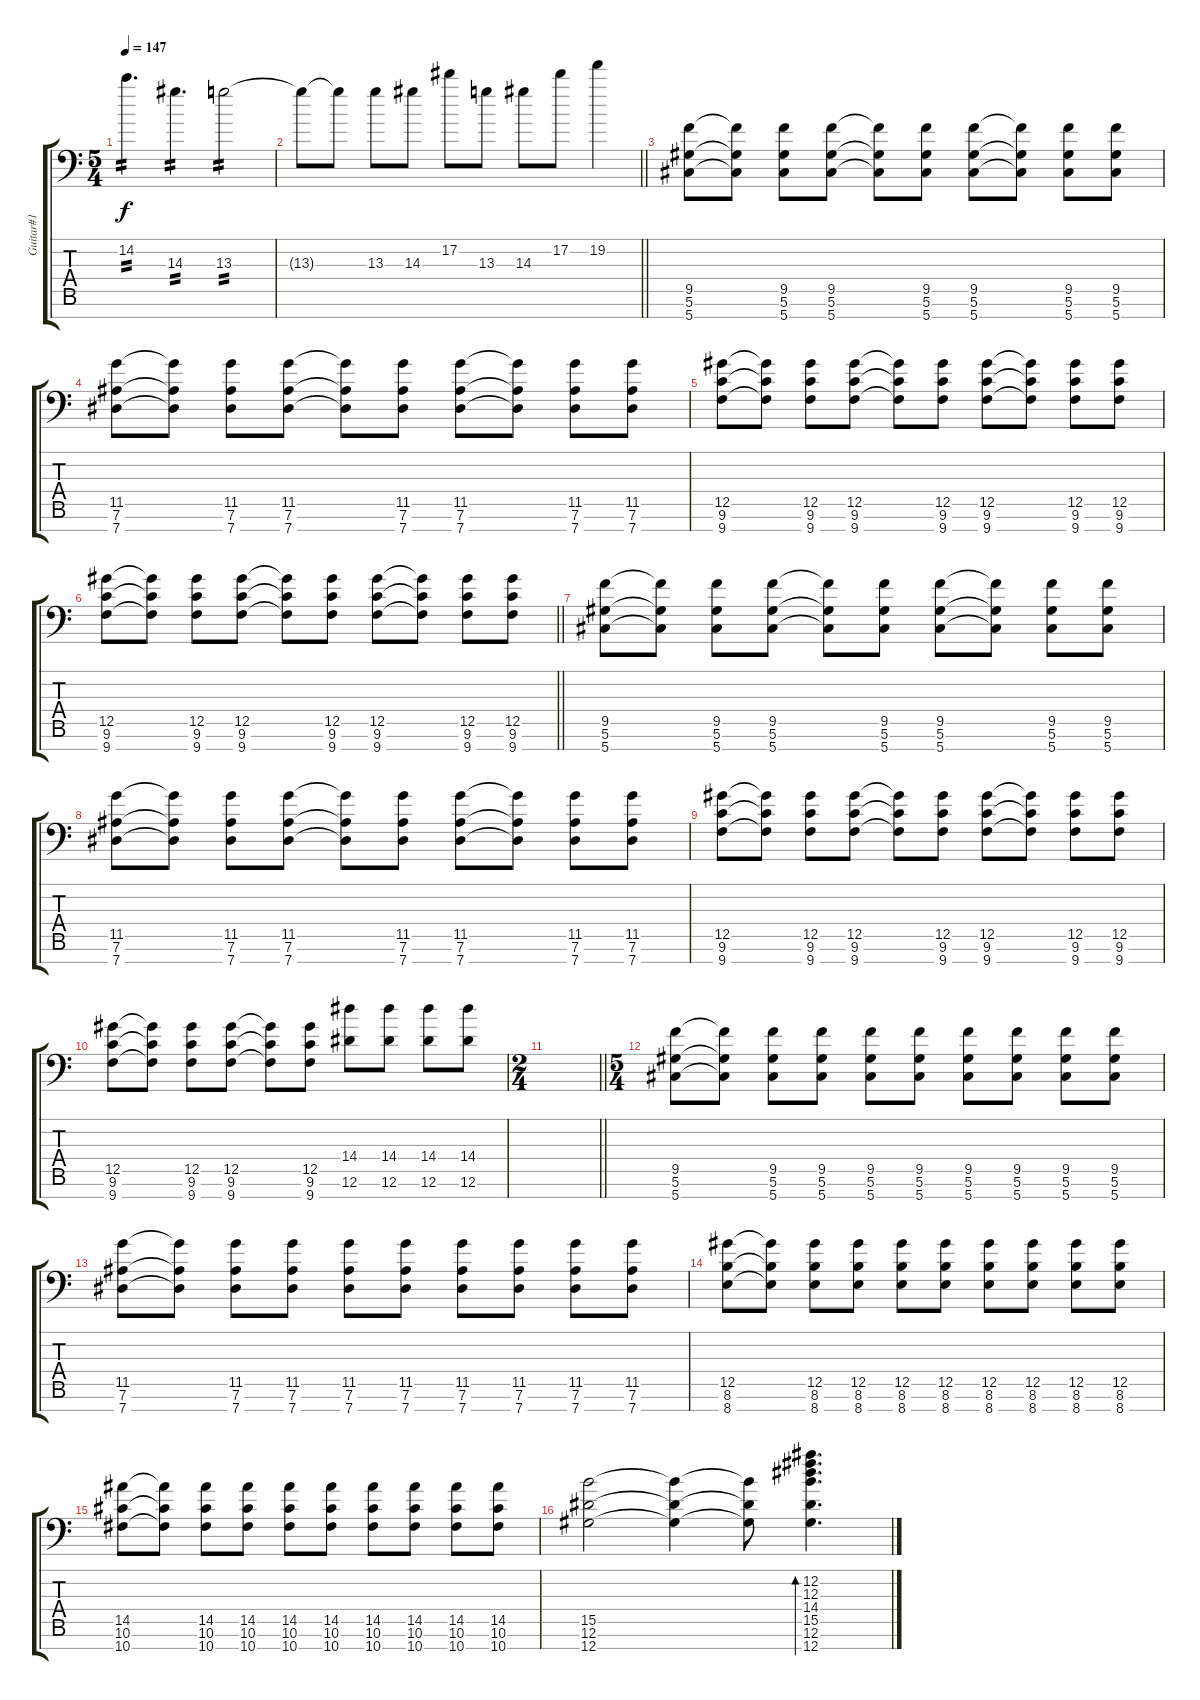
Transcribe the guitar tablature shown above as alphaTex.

\track ("Guitar#1" "Guitar#1") {instrument distortionguitar}
\staff {score tabs}
\tuning (Eb4 Bb3 Gb3 Db3 Ab2 Eb2 Ab1) {hide}
\ts (5 4)
\tempo 147
\clef f4
\ks c
14.2.4{d tp 2 dy f} 14.3.4{d tp 2} 13.3.2{tp 2} |
\barLineRight lightlight
13.3{t}.8 13.3{t}.8 13.3.8 14.3.8 17.2.8 13.3.8 14.3.8 17.2.8 19.2.4 |
\section ("" "")
(9.5 5.6 5.7).8 (9.5{t} 5.6{t} 5.7{t}).8 (9.5 5.6 5.7).8 (9.5 5.6 5.7).8 (9.5{t} 5.6{t} 5.7{t}).8 (9.5 5.6 5.7).8 (9.5 5.6 5.7).8 (9.5{t} 5.6{t} 5.7{t}).8 (9.5 5.6 5.7).8 (9.5 5.6 5.7).8 |
(11.5 7.6 7.7).8 (11.5{t} 7.6{t} 7.7{t}).8 (11.5 7.6 7.7).8 (11.5 7.6 7.7).8 (11.5{t} 7.6{t} 7.7{t}).8 (11.5 7.6 7.7).8 (11.5 7.6 7.7).8 (11.5{t} 7.6{t} 7.7{t}).8 (11.5 7.6 7.7).8 (11.5 7.6 7.7).8 |
(12.5 9.6 9.7).8 (12.5{t} 9.6{t} 9.7{t}).8 (12.5 9.6 9.7).8 (12.5 9.6 9.7).8 (12.5{t} 9.6{t} 9.7{t}).8 (12.5 9.6 9.7).8 (12.5 9.6 9.7).8 (12.5{t} 9.6{t} 9.7{t}).8 (12.5 9.6 9.7).8 (12.5 9.6 9.7).8 |
\barLineRight lightlight
(12.5 9.6 9.7).8 (12.5{t} 9.6{t} 9.7{t}).8 (12.5 9.6 9.7).8 (12.5 9.6 9.7).8 (12.5{t} 9.6{t} 9.7{t}).8 (12.5 9.6 9.7).8 (12.5 9.6 9.7).8 (12.5{t} 9.6{t} 9.7{t}).8 (12.5 9.6 9.7).8 (12.5 9.6 9.7).8 |
\section ("" "")
(9.5 5.6 5.7).8 (9.5{t} 5.6{t} 5.7{t}).8 (9.5 5.6 5.7).8 (9.5 5.6 5.7).8 (9.5{t} 5.6{t} 5.7{t}).8 (9.5 5.6 5.7).8 (9.5 5.6 5.7).8 (9.5{t} 5.6{t} 5.7{t}).8 (9.5 5.6 5.7).8 (9.5 5.6 5.7).8 |
(11.5 7.6 7.7).8 (11.5{t} 7.6{t} 7.7{t}).8 (11.5 7.6 7.7).8 (11.5 7.6 7.7).8 (11.5{t} 7.6{t} 7.7{t}).8 (11.5 7.6 7.7).8 (11.5 7.6 7.7).8 (11.5{t} 7.6{t} 7.7{t}).8 (11.5 7.6 7.7).8 (11.5 7.6 7.7).8 |
(12.5 9.6 9.7).8 (12.5{t} 9.6{t} 9.7{t}).8 (12.5 9.6 9.7).8 (12.5 9.6 9.7).8 (12.5{t} 9.6{t} 9.7{t}).8 (12.5 9.6 9.7).8 (12.5 9.6 9.7).8 (12.5{t} 9.6{t} 9.7{t}).8 (12.5 9.6 9.7).8 (12.5 9.6 9.7).8 |
(12.5 9.6 9.7).8 (12.5{t} 9.6{t} 9.7{t}).8 (12.5 9.6 9.7).8 (12.5 9.6 9.7).8 (12.5{t} 9.6{t} 9.7{t}).8 (12.5 9.6 9.7).8 (14.4 12.6).8 (14.4 12.6).8 (14.4 12.6).8 (14.4 12.6).8 |
\ts (2 4)
\barLineRight lightlight
|
\ts (5 4)
\section ("" "")
(9.5 5.6 5.7).8 (9.5{t} 5.6{t} 5.7{t}).8 (9.5 5.6 5.7).8 (9.5 5.6 5.7).8 (9.5 5.6 5.7).8 (9.5 5.6 5.7).8 (9.5 5.6 5.7).8 (9.5 5.6 5.7).8 (9.5 5.6 5.7).8 (9.5 5.6 5.7).8 |
(11.5 7.6 7.7).8 (11.5{t} 7.6{t} 7.7{t}).8 (11.5 7.6 7.7).8 (11.5 7.6 7.7).8 (11.5 7.6 7.7).8 (11.5 7.6 7.7).8 (11.5 7.6 7.7).8 (11.5 7.6 7.7).8 (11.5 7.6 7.7).8 (11.5 7.6 7.7).8 |
(12.5 8.6 8.7).8 (12.5{t} 8.6{t} 8.7{t}).8 (12.5 8.6 8.7).8 (12.5 8.6 8.7).8 (12.5 8.6 8.7).8 (12.5 8.6 8.7).8 (12.5 8.6 8.7).8 (12.5 8.6 8.7).8 (12.5 8.6 8.7).8 (12.5 8.6 8.7).8 |
(14.5 10.6 10.7).8 (14.5{t} 10.6{t} 10.7{t}).8 (14.5 10.6 10.7).8 (14.5 10.6 10.7).8 (14.5 10.6 10.7).8 (14.5 10.6 10.7).8 (14.5 10.6 10.7).8 (14.5 10.6 10.7).8 (14.5 10.6 10.7).8 (14.5 10.6 10.7).8 |
(15.5 12.6 12.7).2 (15.5{t} 12.6{t} 12.7{t}).4 (15.5{t} 12.6{t} 12.7{t}).8 (12.2 12.3 14.4 15.5 12.6 12.7).4{d bd 480}
